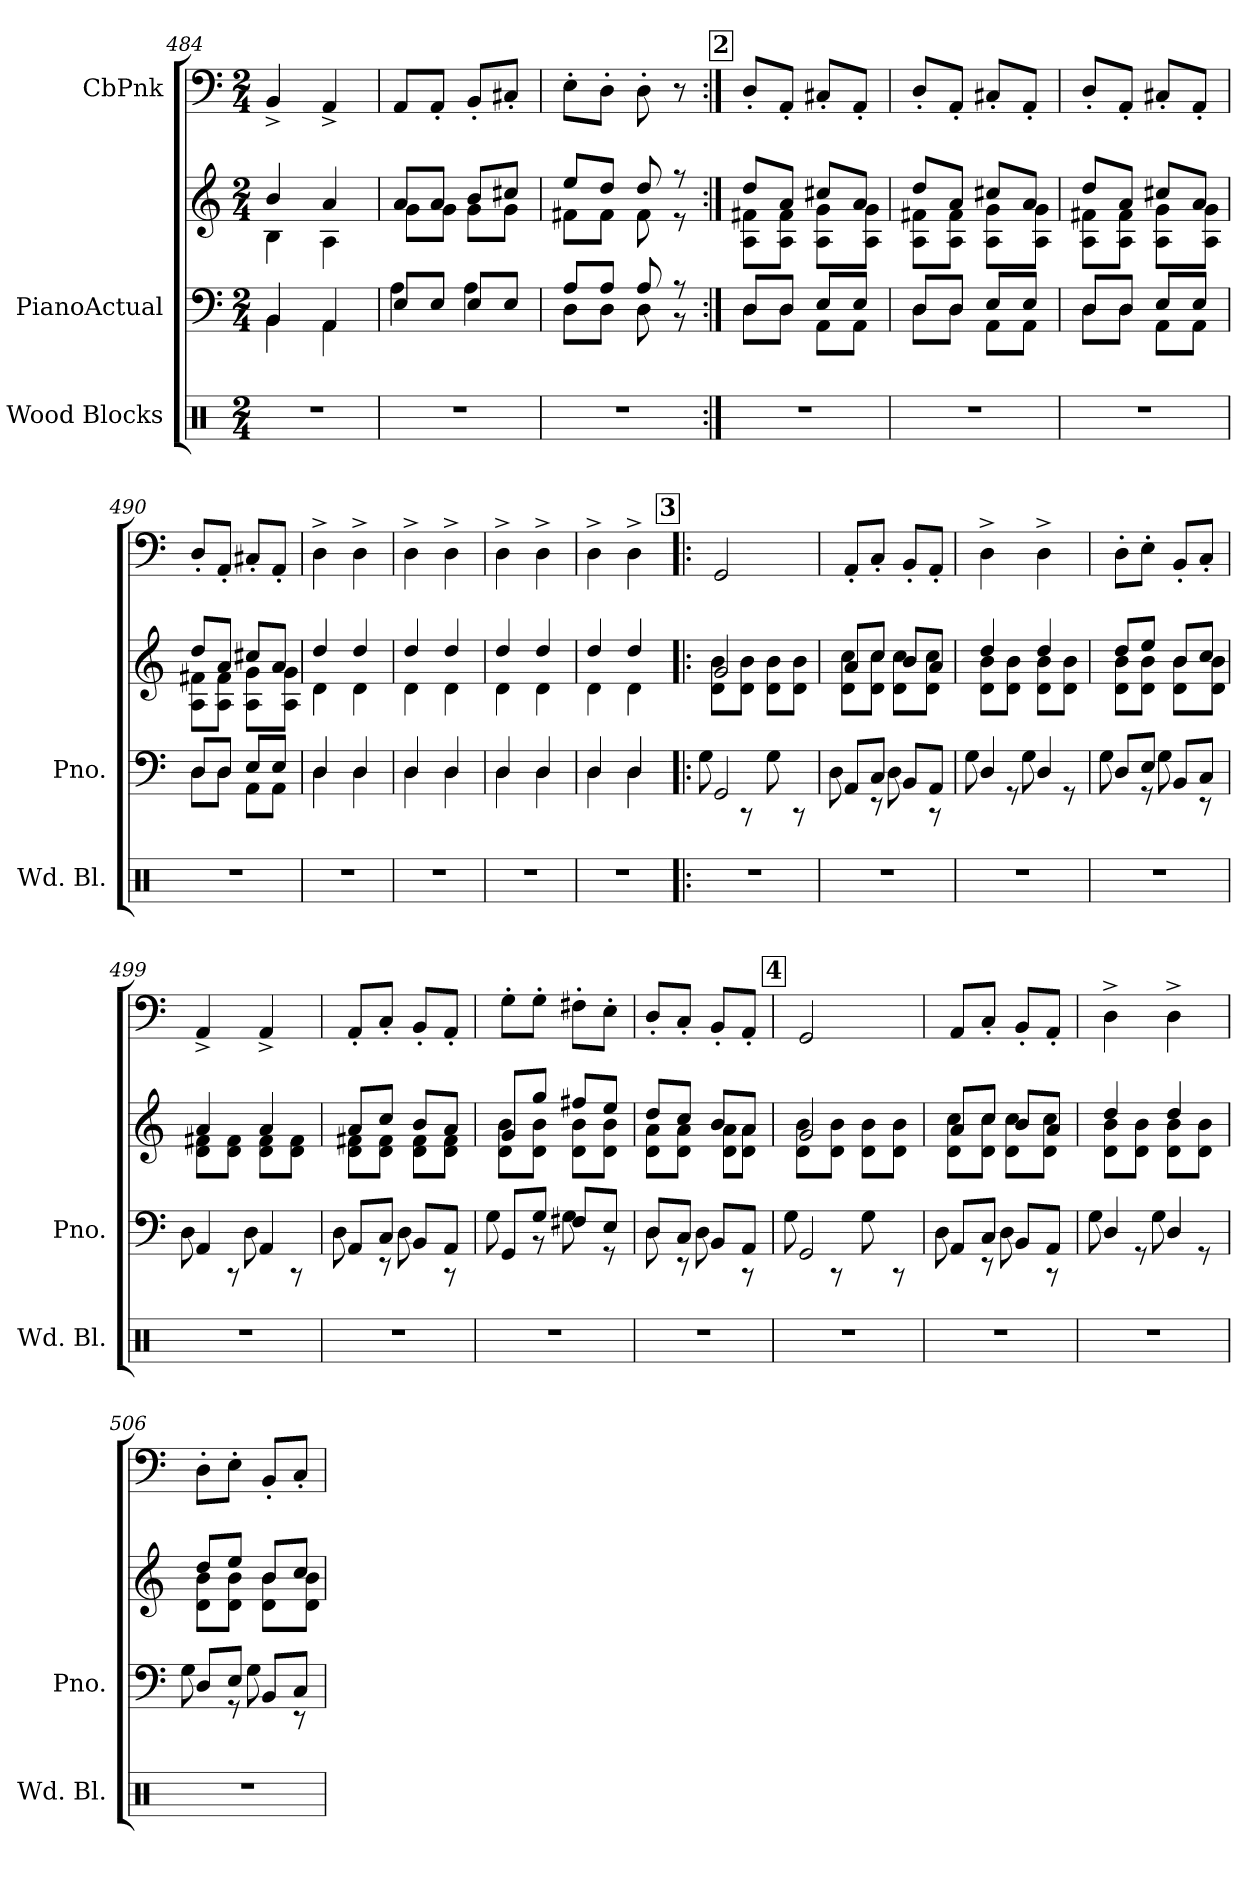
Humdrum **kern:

**kern	**kern	**kern	**kern
*part3	*part2	*part2	*part1
*staff4	*staff3	*staff2	*staff1
*I"Wood Blocks	*I"PianoActual	*	*I"CbPnk
*I'Wd. Bl.	*I'Pno.	*	*
!!LO:LB:g=z
*clefX	*clefF4	*clefG2	*clefF4
*k[]	*k[]	*k[]	*k[]
*M2/4	*M2/4	*M2/4	*M2/4
=484	=484	=484	=484
*	*^	*^	*
2r	4BB/	4BB\	4b/	4B\	4BB^/
.	4AA/	4AA\	4a/	4A\	4AA^/
=485	=485	=485	=485	=485	=485
2r	8E/L	4A\	8a/L	8g\L	8AA/L
.	8E/J	.	8a/J	8g\J	8AA'/J
.	8E/L	4A\	8b/L	8g\L	8BB'/L
.	8E/J	.	8cc#X/J	8g\J	8C#X'/J
=486	=486	=486	=486	=486	=486
2r	8A/L	8D\L	8ee/L	8f#X\L	8E'\L
.	8A/J	8D\J	8dd/J	8f#\J	8D'\J
.	8A/	8D\	8dd/	8f#\	8D'\
.	8r	8r	8r	8r	8r
!!LO:REH:place=s1:a:B:fs=9.9988:t=2
=487:|!	=487:|!	=487:|!	=487:|!	=487:|!	=487:|!
2r	8D/L	8D\L	8dd/L	8A\ 8f#X\L	8D'/L
.	8D/J	8D\J	8a/J	8A\ 8f#\J	8AA'/J
.	8E/L	8AA\L	8cc#X/L	8A\ 8g\L	8C#X'/L
.	8E/J	8AA\J	8a/J	8A\ 8g\J	8AA'/J
=488	=488	=488	=488	=488	=488
2r	8D/L	8D\L	8dd/L	8A\ 8f#X\L	8D'/L
.	8D/J	8D\J	8a/J	8A\ 8f#\J	8AA'/J
.	8E/L	8AA\L	8cc#X/L	8A\ 8g\L	8C#X'/L
.	8E/J	8AA\J	8a/J	8A\ 8g\J	8AA'/J
=489	=489	=489	=489	=489	=489
2r	8D/L	8D\L	8dd/L	8A\ 8f#X\L	8D'/L
.	8D/J	8D\J	8a/J	8A\ 8f#\J	8AA'/J
.	8E/L	8AA\L	8cc#X/L	8A\ 8g\L	8C#X'/L
.	8E/J	8AA\J	8a/J	8A\ 8g\J	8AA'/J
!!LO:LB:g=z
=490	=490	=490	=490	=490	=490
2r	8D/L	8D\L	8dd/L	8A\ 8f#X\L	8D'/L
.	8D/J	8D\J	8a/J	8A\ 8f#\J	8AA'/J
.	8E/L	8AA\L	8cc#X/L	8A\ 8g\L	8C#X'/L
.	8E/J	8AA\J	8a/J	8A\ 8g\J	8AA'/J
=491	=491	=491	=491	=491	=491
2r	4D/	4D\	4dd/	4d\	4D^\
.	4D/	4D\	4dd/	4d\	4D^\
=492	=492	=492	=492	=492	=492
2r	4D/	4D\	4dd/	4d\	4D^\
.	4D/	4D\	4dd/	4d\	4D^\
=493	=493	=493	=493	=493	=493
2r	4D/	4D\	4dd/	4d\	4D^\
.	4D/	4D\	4dd/	4d\	4D^\
=494	=494	=494	=494	=494	=494
2r	4D/	4D\	4dd/	4d\	4D^\
.	4D/	4D\	4dd/	4d\	4D^\
!!LO:REH:place=s1:a:B:fs=9.9988:t=3
=495!|:	=495!|:	=495!|:	=495!|:	=495!|:	=495!|:
2r	2GG/	8G\	2g/	8d\ 8b\L	2GGi/
.	.	8r	.	8d\ 8b\J	.
.	.	8G\	.	8d\ 8b\L	.
.	.	8r	.	8d\ 8b\J	.
=496	=496	=496	=496	=496	=496
2r	8AA/L	8D\	8a/L	8d\ 8cc\L	8AA'/L
.	8C/J	8r	8cc/J	8d\ 8cc\J	8C'j/J
.	8BB/L	8D\	8b/L	8d\ 8cc\L	8BB'/L
.	8AA/J	8r	8a/J	8d\ 8cc\J	8AA'/J
=497	=497	=497	=497	=497	=497
2r	4D/	8G\	4dd/	8d\ 8b\L	4D^\
.	.	8r	.	8d\ 8b\J	.
.	4D/	8G\	4dd/	8d\ 8b\L	4D^\
.	.	8r	.	8d\ 8b\J	.
!!LO:LB:g=z
=498	=498	=498	=498	=498	=498
2r	8D/L	8G\	8dd/L	8d\ 8b\L	8D'\L
.	8E/J	8r	8ee/J	8d\ 8b\J	8E'\J
.	8BB/L	8G\	8b/L	8d\ 8b\L	8BB'/L
.	8C/J	8r	8cc/J	8d\ 8b\J	8C'j/J
=499	=499	=499	=499	=499	=499
2r	4AA/	8D\	4a/	8d\ 8f#X\L	4AA^/
.	.	8r	.	8d\ 8f#\J	.
.	4AA/	8D\	4a/	8d\ 8f#\L	4AA^/
.	.	8r	.	8d\ 8f#\J	.
!!LO:PB:g=z
=500	=500	=500	=500	=500	=500
2r	8AA/L	8D\	8a/L	8d\ 8f#X\L	8AA'/L
.	8C/J	8r	8cc/J	8d\ 8f#\J	8C'j/J
.	8BB/L	8D\	8b/L	8d\ 8f#\L	8BB'/L
.	8AA/J	8r	8a/J	8d\ 8f#\J	8AA'/J
=501	=501	=501	=501	=501	=501
2r	8GG/L	8G\	8g/L	8d\ 8b\L	8G'\L
.	8G/J	8r	8gg/J	8d\ 8b\J	8G'\J
.	8F#X/L	8G\	8ff#X/L	8d\ 8b\L	8F#X'\L
.	8E/J	8r	8ee/J	8d\ 8b\J	8E'\J
=502	=502	=502	=502	=502	=502
2r	8D/L	8D\	8dd/L	8d\ 8a\L	8D'/L
.	8C/J	8r	8cc/J	8d\ 8a\J	8C'j/J
.	8BB/L	8D\	8b/L	8d\ 8a\L	8BB'/L
.	8AA/J	8r	8a/J	8d\ 8a\J	8AA'/J
!!LO:REH:place=s1:a:B:fs=9.9988:t=4
=503	=503	=503	=503	=503	=503
2r	2GG/	8G\	2g/	8d\ 8b\L	2GGi/
.	.	8r	.	8d\ 8b\J	.
.	.	8G\	.	8d\ 8b\L	.
.	.	8r	.	8d\ 8b\J	.
=504	=504	=504	=504	=504	=504
2r	8AA/L	8D\	8a/L	8d\ 8cc\L	8AA/L
.	8C/J	8r	8cc/J	8d\ 8cc\J	8C'j/J
.	8BB/L	8D\	8b/L	8d\ 8cc\L	8BB'/L
.	8AA/J	8r	8a/J	8d\ 8cc\J	8AA'/J
=505	=505	=505	=505	=505	=505
2r	4D/	8G\	4dd/	8d\ 8b\L	4D^\
.	.	8r	.	8d\ 8b\J	.
.	4D/	8G\	4dd/	8d\ 8b\L	4D^\
.	.	8r	.	8d\ 8b\J	.
=506	=506	=506	=506	=506	=506
2r	8D/L	8G\	8dd/L	8d\ 8b\L	8D'\L
.	8E/J	8r	8ee/J	8d\ 8b\J	8E'\J
.	8BB/L	8G\	8b/L	8d\ 8b\L	8BB'/L
.	8C/J	8r	8cc/J	8d\ 8b\J	8C'j/J
*	*v	*v	*	*	*
*	*	*v	*v	*
=	=	=	=
*-	*-	*-	*-
